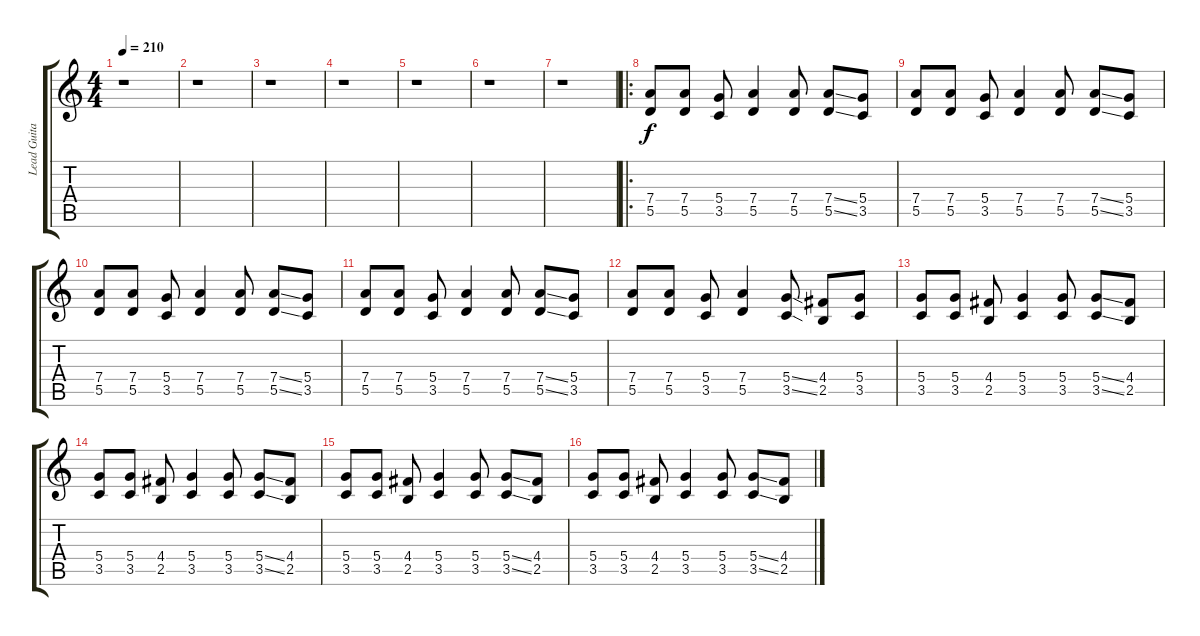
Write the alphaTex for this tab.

\track ("Lead Guitar" "Lead Guita") {instrument distortionguitar}
\staff {score tabs}
\tuning (E4 B3 G3 D3 A2 E2) {hide}
\ts (4 4)
\tempo 210
\clef g2
\ks c
r.1{dy f} |
r.1 |
r.1 |
r.1 |
r.1 |
r.1 |
r.1 |
\ro
(7.4 5.5).8 (7.4 5.5).8 (5.4 3.5).8 (7.4 5.5).4 (7.4 5.5).8 (7.4{ss} 5.5{ss}).8 (5.4 3.5).8 |
(7.4 5.5).8 (7.4 5.5).8 (5.4 3.5).8 (7.4 5.5).4 (7.4 5.5).8 (7.4{ss} 5.5{ss}).8 (5.4 3.5).8 |
(7.4 5.5).8 (7.4 5.5).8 (5.4 3.5).8 (7.4 5.5).4 (7.4 5.5).8 (7.4{ss} 5.5{ss}).8 (5.4 3.5).8 |
(7.4 5.5).8 (7.4 5.5).8 (5.4 3.5).8 (7.4 5.5).4 (7.4 5.5).8 (7.4{ss} 5.5{ss}).8 (5.4 3.5).8 |
(7.4 5.5).8 (7.4 5.5).8 (5.4 3.5).8 (7.4 5.5).4 (5.4{ss} 3.5{ss}).8 (4.4 2.5).8 (5.4 3.5).8 |
(5.4 3.5).8 (5.4 3.5).8 (4.4 2.5).8 (5.4 3.5).4 (5.4 3.5).8 (5.4{ss} 3.5{ss}).8 (4.4 2.5).8 |
(5.4 3.5).8 (5.4 3.5).8 (4.4 2.5).8 (5.4 3.5).4 (5.4 3.5).8 (5.4{ss} 3.5{ss}).8 (4.4 2.5).8 |
(5.4 3.5).8 (5.4 3.5).8 (4.4 2.5).8 (5.4 3.5).4 (5.4 3.5).8 (5.4{ss} 3.5{ss}).8 (4.4 2.5).8 |
(5.4 3.5).8 (5.4 3.5).8 (4.4 2.5).8 (5.4 3.5).4 (5.4 3.5).8 (5.4{ss} 3.5{ss}).8 (4.4 2.5).8
